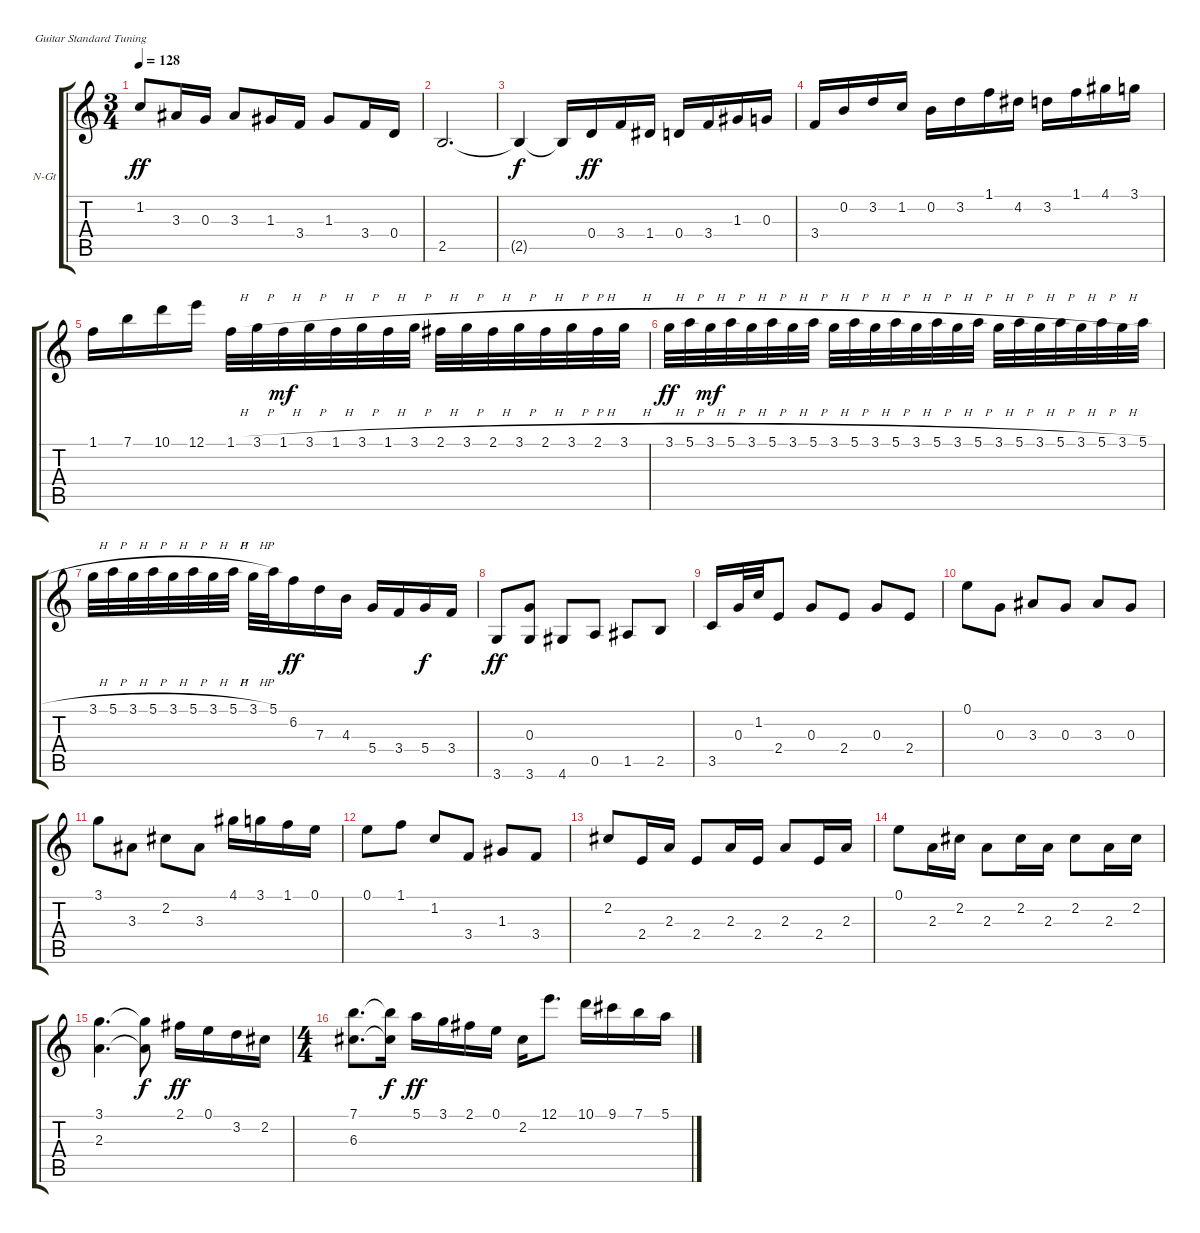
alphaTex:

\bracketExtendMode groupsimilarinstruments
\firstSystemTrackNameOrientation horizontal
\otherSystemsTrackNameOrientation horizontal
\track ("Guitar 1" "N-Gt") {instrument acousticguitarnylon}
\staff {score tabs}
\tuning (E4 B3 G3 D3 A2 E2)
\ts (3 4)
\tempo 128
\clef g2
\ks c
1.2.8{dy ff} 3.3.16 0.3.16 3.3.8 1.3.16 3.4.16 1.3.8 3.4.16 0.4.16 |
2.5.2{d} |
2.5{t}.4{dy f} 2.5{t}.16 0.4.16{dy ff} 3.4.16 1.4.16 0.4.16 3.4.16 1.3.16 0.3.16 |
3.4.16 0.2.16 3.2.16 1.2.16 0.2.16 3.2.16 1.1.16 4.2.16 3.2.16 1.1.16 4.1.16 3.1.16 |
1.1.16 7.1.16 10.1.16 12.1.16 1.1{h}.32 3.1{h}.32 1.1{h}.32{dy mf} 3.1{h}.32 1.1{h}.32 3.1{h}.32 1.1{h}.32 3.1{h}.32 2.1{h}.32 3.1{h}.32 2.1{h}.32 3.1{h}.32 2.1{h}.32 3.1{h}.32 2.1{h}.32 3.1{h}.32 |
3.1{h}.32{dy ff} 5.1{h}.32 3.1{h}.32{dy mf} 5.1{h}.32 3.1{h}.32 5.1{h}.32 3.1{h}.32 5.1{h}.32 3.1{h}.32 5.1{h}.32 3.1{h}.32 5.1{h}.32 3.1{h}.32 5.1{h}.32 3.1{h}.32 5.1{h}.32 3.1{h}.32 5.1{h}.32 3.1{h}.32 5.1{h}.32 3.1{h}.32 5.1{h}.32 3.1{h}.32 5.1{h}.32 |
3.1{h}.32 5.1{h}.32 3.1{h}.32 5.1{h}.32 3.1{h}.32 5.1{h}.32 3.1{h}.32 5.1{h}.32 3.1{h}.32 5.1.32 6.2.16{dy ff} 7.3.16 4.3.16 5.4.16 3.4.16 5.4.16{dy f} 3.4.16 |
3.6.8{dy ff} (0.3 3.6).8 4.6.8 0.5.8 1.5.8 2.5.8 |
3.5.16 0.3.32 1.2.32 2.4.8 0.3.8 2.4.8 0.3.8 2.4.8 |
0.1.8 0.3.8 3.3.8 0.3.8 3.3.8 0.3.8 |
3.1.8 3.3.8 2.2.8 3.3.8 4.1.16 3.1.16 1.1.16 0.1.16 |
0.1.8 1.1.8 1.2.8 3.4.8 1.3.8 3.4.8 |
2.2.8 2.4.16 2.3.16 2.4.8 2.3.16 2.4.16 2.3.8 2.4.16 2.3.16 |
0.1.8 2.3.16 2.2.16 2.3.8 2.2.16 2.3.16 2.2.8 2.3.16 2.2.16 |
(3.1 2.3).4{d} (3.1{t} 2.3{t}).8{dy f} 2.1.16{dy ff} 0.1.16 3.2.16 2.2.16 |
\ts (4 4)
(7.1 6.3).8{d} (7.1{t} 6.3{t}).16{dy f} 5.1.16{dy ff} 3.1.16 2.1.16 0.1.16 2.2.16 12.1.8{d} 10.1.16 9.1.16 7.1.16 5.1.16
